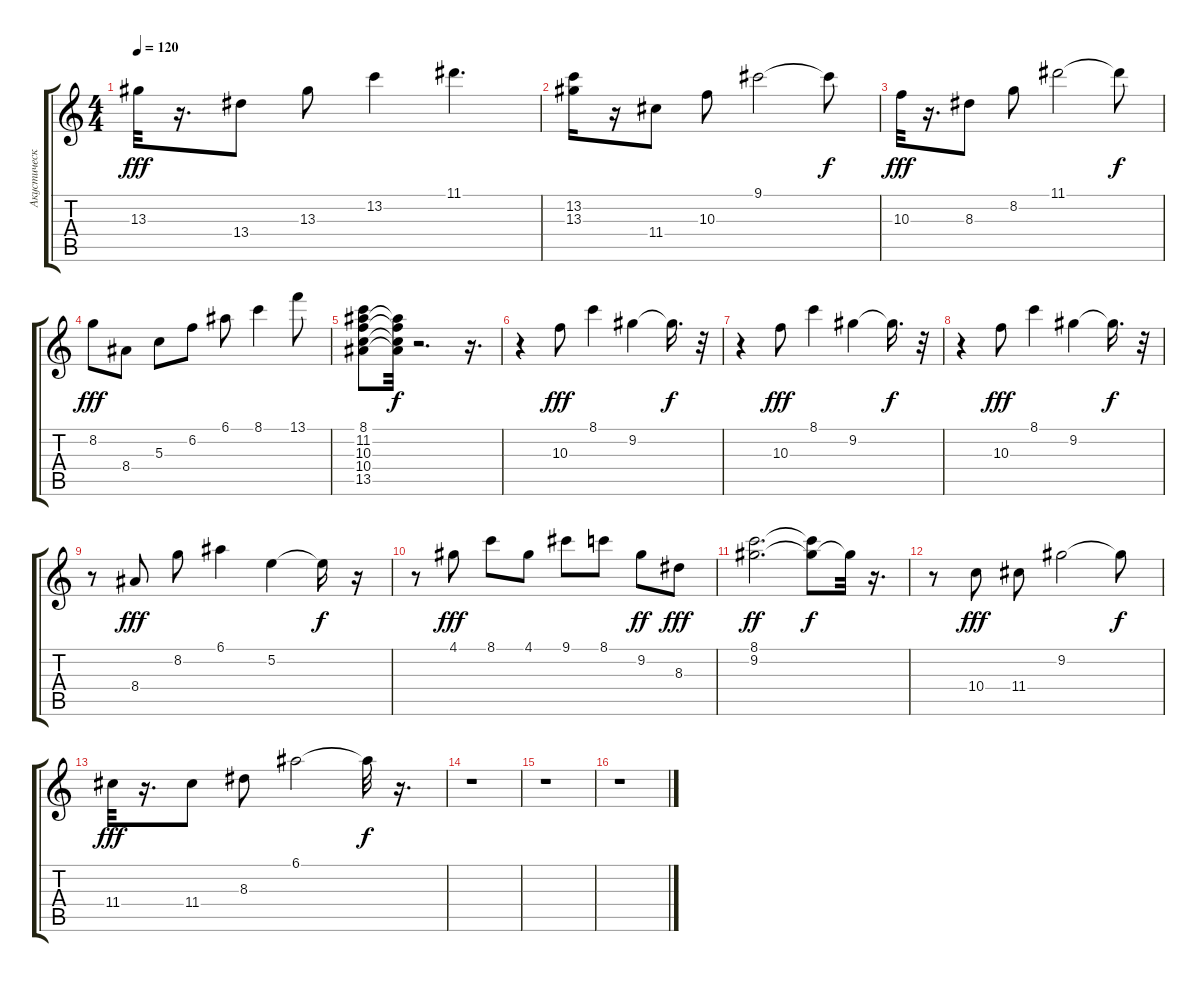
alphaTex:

\track ("Акустическая Гитара (ст" "Акустическ") {instrument acousticguitarsteel}
\staff {score tabs}
\tuning (E4 B3 G3 D3 A2 E2) {hide}
\ts (4 4)
\tempo 120
\clef g2
\ks c
13.3.32{dy fff} r.16{d} 13.4.8 13.3.8 13.2.4 11.1.4{d} |
(13.2 13.3).16 r.16 11.4.8 10.3.8 9.1.2 9.1{t}.8{dy f} |
10.3.32{dy fff} r.16{d} 8.3.8 8.2.8 11.1.2 11.1{t}.8{dy f} |
8.2.8{dy fff} 8.4.8 5.3.8 6.2.8 6.1.8 8.1.4 13.1.8 |
(8.1 11.2 10.3 10.4 13.5).8 (11.2{t} 10.3{t} 10.4{t} 13.5{t}).32{dy f} r.2{d} r.16{d} |
r.4 10.3.8{dy fff} 8.1.4 9.2.4 9.2{t}.16{d dy f} r.32 |
r.4 10.3.8{dy fff} 8.1.4 9.2.4 9.2{t}.16{d dy f} r.32 |
r.4 10.3.8{dy fff} 8.1.4 9.2.4 9.2{t}.16{d dy f} r.32 |
r.8 8.4.8{dy fff} 8.2.8 6.1.4 5.2.4 5.2{t}.16{dy f} r.16 |
r.8 4.1.8{dy fff} 8.1.8 4.1.8 9.1.8 8.1.8 9.2.8{dy ff} 8.3.8{dy fff} |
(8.1 9.2).2{d dy ff} (8.1{t} 9.2{t}).8{dy f} 9.2{t}.32 r.16{d} |
r.8 10.4.8{dy fff} 11.4.8 9.2.2 9.2{t}.8{dy f} |
11.4.32{dy fff} r.16{d} 11.4.8 8.3.8 6.1.2 6.1{t}.32{dy f} r.16{d} |
r.1 |
r.1 |
r.1
